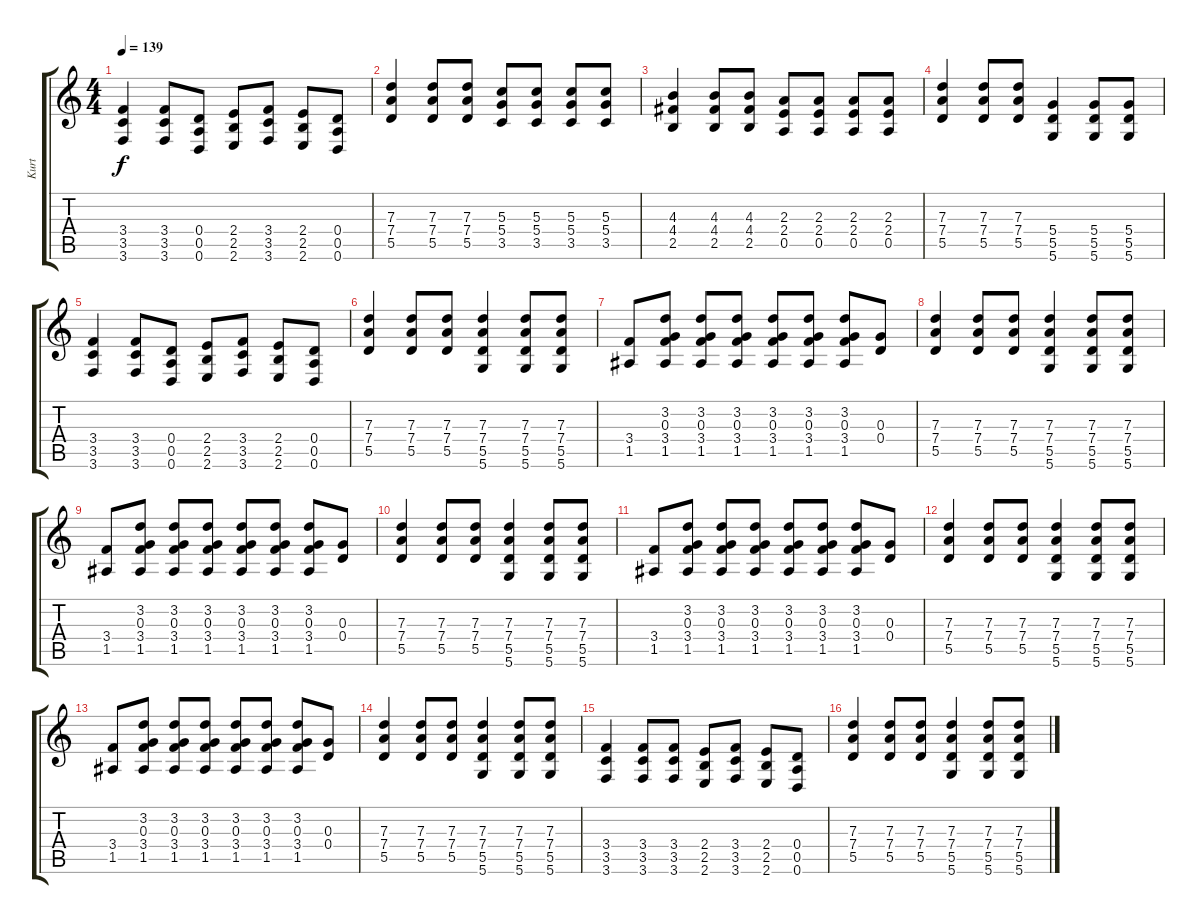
\track ("Kurt" "Kurt") {instrument distortionguitar}
\staff {score tabs}
\tuning (E4 B3 G3 D3 A2 D2) {hide}
\ts (4 4)
\tempo 139
\clef g2
\ks c
(3.4 3.5 3.6).4{dy f} (3.4 3.5 3.6).8 (0.4 0.5 0.6).8 (2.4 2.5 2.6).8 (3.4 3.5 3.6).8 (2.4 2.5 2.6).8 (0.4 0.5 0.6).8 |
(7.3 7.4 5.5).4 (7.3 7.4 5.5).8 (7.3 7.4 5.5).8 (5.3 5.4 3.5).8 (5.3 5.4 3.5).8 (5.3 5.4 3.5).8 (5.3 5.4 3.5).8 |
(4.3 4.4 2.5).4 (4.3 4.4 2.5).8 (4.3 4.4 2.5).8 (2.3 2.4 0.5).8 (2.3 2.4 0.5).8 (2.3 2.4 0.5).8 (2.3 2.4 0.5).8 |
(7.3 7.4 5.5).4 (7.3 7.4 5.5).8 (7.3 7.4 5.5).8 (5.4 5.5 5.6).4 (5.4 5.5 5.6).8 (5.4 5.5 5.6).8 |
(3.4 3.5 3.6).4 (3.4 3.5 3.6).8 (0.4 0.5 0.6).8 (2.4 2.5 2.6).8 (3.4 3.5 3.6).8 (2.4 2.5 2.6).8 (0.4 0.5 0.6).8 |
(7.3 7.4 5.5).4 (7.3 7.4 5.5).8 (7.3 7.4 5.5).8 (7.3 7.4 5.5 5.6).4 (7.3 7.4 5.5 5.6).8 (7.3 7.4 5.5 5.6).8 |
(3.4 1.5).8 (3.2 0.3 3.4 1.5).8 (3.2 0.3 3.4 1.5).8 (3.2 0.3 3.4 1.5).8 (3.2 0.3 3.4 1.5).8 (3.2 0.3 3.4 1.5).8 (3.2 0.3 3.4 1.5).8 (0.3 0.4).8 |
(7.3 7.4 5.5).4 (7.3 7.4 5.5).8 (7.3 7.4 5.5).8 (7.3 7.4 5.5 5.6).4 (7.3 7.4 5.5 5.6).8 (7.3 7.4 5.5 5.6).8 |
(3.4 1.5).8 (3.2 0.3 3.4 1.5).8 (3.2 0.3 3.4 1.5).8 (3.2 0.3 3.4 1.5).8 (3.2 0.3 3.4 1.5).8 (3.2 0.3 3.4 1.5).8 (3.2 0.3 3.4 1.5).8 (0.3 0.4).8 |
(7.3 7.4 5.5).4 (7.3 7.4 5.5).8 (7.3 7.4 5.5).8 (7.3 7.4 5.5 5.6).4 (7.3 7.4 5.5 5.6).8 (7.3 7.4 5.5 5.6).8 |
(3.4 1.5).8 (3.2 0.3 3.4 1.5).8 (3.2 0.3 3.4 1.5).8 (3.2 0.3 3.4 1.5).8 (3.2 0.3 3.4 1.5).8 (3.2 0.3 3.4 1.5).8 (3.2 0.3 3.4 1.5).8 (0.3 0.4).8 |
(7.3 7.4 5.5).4 (7.3 7.4 5.5).8 (7.3 7.4 5.5).8 (7.3 7.4 5.5 5.6).4 (7.3 7.4 5.5 5.6).8 (7.3 7.4 5.5 5.6).8 |
(3.4 1.5).8 (3.2 0.3 3.4 1.5).8 (3.2 0.3 3.4 1.5).8 (3.2 0.3 3.4 1.5).8 (3.2 0.3 3.4 1.5).8 (3.2 0.3 3.4 1.5).8 (3.2 0.3 3.4 1.5).8 (0.3 0.4).8 |
(7.3 7.4 5.5).4 (7.3 7.4 5.5).8 (7.3 7.4 5.5).8 (7.3 7.4 5.5 5.6).4 (7.3 7.4 5.5 5.6).8 (7.3 7.4 5.5 5.6).8 |
(3.4 3.5 3.6).4 (3.4 3.5 3.6).8 (3.4 3.5 3.6).8 (2.4 2.5 2.6).8 (3.4 3.5 3.6).8 (2.4 2.5 2.6).8 (0.4 0.5 0.6).8 |
(7.3 7.4 5.5).4 (7.3 7.4 5.5).8 (7.3 7.4 5.5).8 (7.3 7.4 5.5 5.6).4 (7.3 7.4 5.5 5.6).8 (7.3 7.4 5.5 5.6).8
